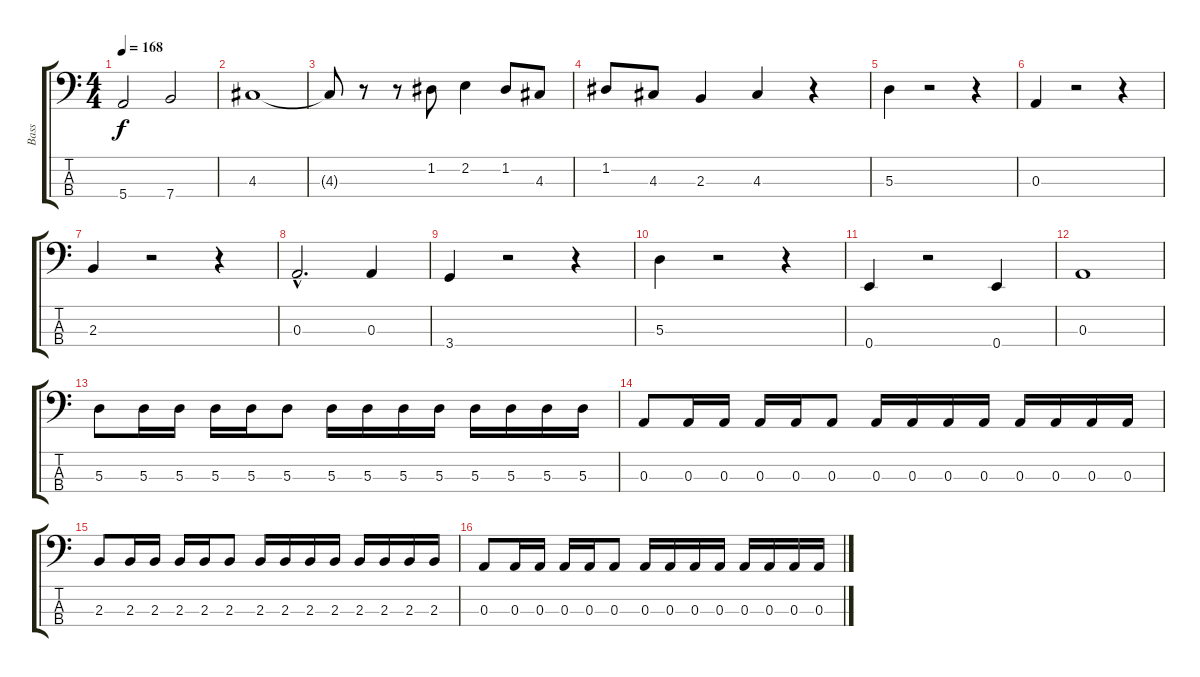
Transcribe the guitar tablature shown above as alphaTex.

\track ("Bass" "Bass") {instrument electricbassfinger}
\staff {score tabs}
\tuning (G2 D2 A1 E1) {hide}
\ts (4 4)
\tempo 168
\clef f4
\ks c
5.4.2{dy f} 7.4.2 |
4.3.1 |
4.3{t}.8 r.8 r.8 1.2.8 2.2.4 1.2.8 4.3.8 |
1.2.8 4.3.8 2.3.4 4.3.4 r.4 |
\section ("" "")
5.3.4 r.2 r.4 |
0.3.4 r.2 r.4 |
2.3.4 r.2 r.4 |
0.3{hac}.2{d} 0.3.4 |
\section ("" "")
3.4.4 r.2 r.4 |
5.3.4 r.2 r.4 |
0.4.4 r.2 0.4.4 |
0.3.1 |
\section ("" "")
5.3.8 5.3.16 5.3.16 5.3.16 5.3.16 5.3.8 5.3.16 5.3.16 5.3.16 5.3.16 5.3.16 5.3.16 5.3.16 5.3.16 |
0.3.8 0.3.16 0.3.16 0.3.16 0.3.16 0.3.8 0.3.16 0.3.16 0.3.16 0.3.16 0.3.16 0.3.16 0.3.16 0.3.16 |
2.3.8 2.3.16 2.3.16 2.3.16 2.3.16 2.3.8 2.3.16 2.3.16 2.3.16 2.3.16 2.3.16 2.3.16 2.3.16 2.3.16 |
0.3.8 0.3.16 0.3.16 0.3.16 0.3.16 0.3.8 0.3.16 0.3.16 0.3.16 0.3.16 0.3.16 0.3.16 0.3.16 0.3.16
